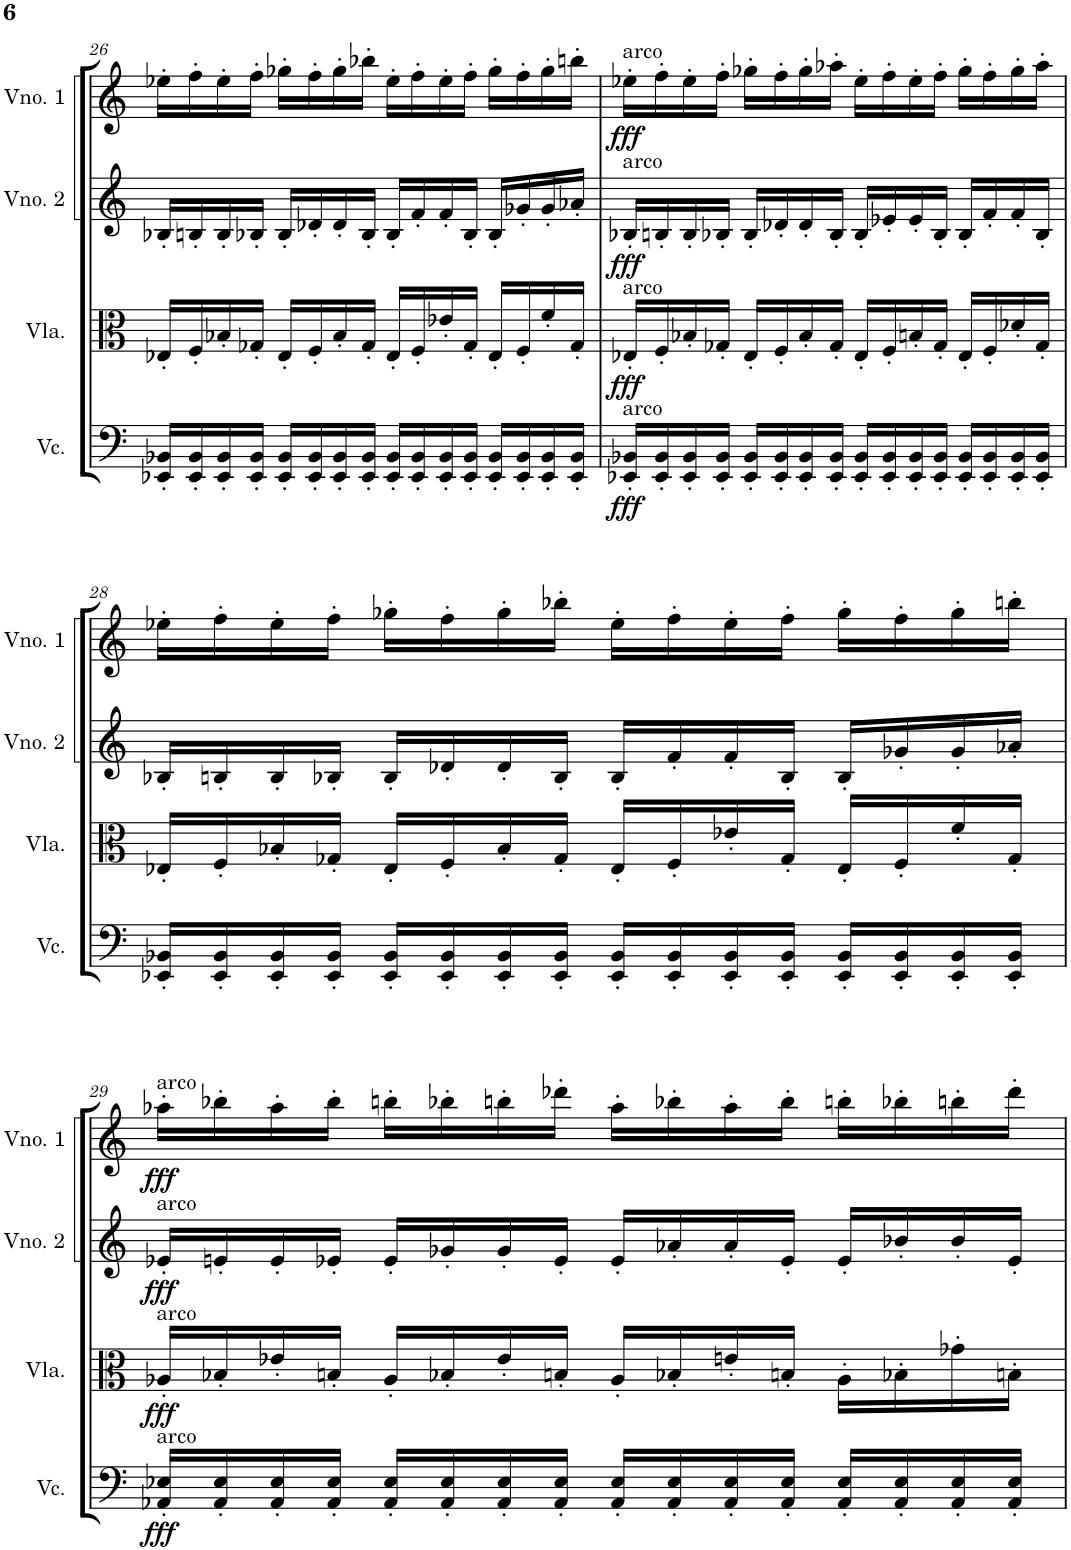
**kern	**dynam	**kern	**dynam	**kern	**dynam	**kern	**dynam
*part4	*part4	*part3	*part3	*part2	*part2	*part1	*part1
*staff4	*staff4	*staff3	*staff3	*staff2	*staff2	*staff1	*staff1
*I"Violoncelo	*	*I"Viola	*	*I"Violino 2	*	*I"Violino 1	*
*I'Vc.	*	*I'Vla.	*	*I'Vno. 2	*	*I'Vno. 1	*
!!LO:PB:g=z
*clefF4	*	*clefC3	*	*clefG2	*	*clefG2	*
*k[]	*	*k[]	*	*k[]	*	*k[]	*
*M4/4	*	*M4/4	*	*M4/4	*	*M4/4	*
=26	=26	=26	=26	=26	=26	=26	=26
16EE-X/' 16BB-X/'LL	.	16E-X'/LL	.	16B-X'/LL	.	16ee-X'\LL	.
16EE-/' 16BB-/'	.	16F'/	.	16Bn'/	.	16ff'\	.
16EE-/' 16BB-/'	.	16B-X'/	.	16B'/	.	16ee-'\	.
16EE-/' 16BB-/'JJ	.	16G-X'/JJ	.	16B-X'/JJ	.	16ff'\JJ	.
16EE-/' 16BB-/'LL	.	16E-'/LL	.	16B-'/LL	.	16gg-X'\LL	.
16EE-/' 16BB-/'	.	16F'/	.	16d-X'/	.	16ff'\	.
16EE-/' 16BB-/'	.	16B-'/	.	16d-'/	.	16gg-'\	.
16EE-/' 16BB-/'JJ	.	16G-'/JJ	.	16B-'/JJ	.	16bb-X'\JJ	.
16EE-/' 16BB-/'LL	.	16E-'/LL	.	16B-'/LL	.	16ee-'\LL	.
16EE-/' 16BB-/'	.	16F'/	.	16f'/	.	16ff'\	.
16EE-/' 16BB-/'	.	16e-X'/	.	16f'/	.	16ee-'\	.
16EE-/' 16BB-/'JJ	.	16G-'/JJ	.	16B-'/JJ	.	16ff'\JJ	.
16EE-/' 16BB-/'LL	.	16E-'/LL	.	16B-'/LL	.	16gg-'\LL	.
16EE-/' 16BB-/'	.	16F'/	.	16g-X'/	.	16ff'\	.
16EE-/' 16BB-/'	.	16f'/	.	16g-'/	.	16gg-'\	.
16EE-/' 16BB-/'JJ	.	16G-'/JJ	.	16a-X'/JJ	.	16bbn'\JJ	.
=27	=27	=27	=27	=27	=27	=27	=27
!	!	!	!	!	!	!LO:TX:a:t=arco	!
!	!	!	!	!LO:TX:a:t=arco	!	!	!
!	!	!LO:TX:a:t=arco	!	!	!	!	!
!LO:TX:a:t=arco	!	!	!	!	!	!	!
!	!LO:DY:b	!	!LO:DY:b	!	!LO:DY:b	!	!LO:DY:b
16EE-X/' 16BB-X/'LL	fff	16E-X'/LL	fff	16B-X'/LL	fff	16ee-X'\LL	fff
16EE-/' 16BB-/'	.	16F'/	.	16Bn'/	.	16ff'\	.
16EE-/' 16BB-/'	.	16B-X'/	.	16B'/	.	16ee-'\	.
16EE-/' 16BB-/'JJ	.	16G-X'/JJ	.	16B-X'/JJ	.	16ff'\JJ	.
16EE-/' 16BB-/'LL	.	16E-'/LL	.	16B-'/LL	.	16gg-X'\LL	.
16EE-/' 16BB-/'	.	16F'/	.	16d-X'/	.	16ff'\	.
16EE-/' 16BB-/'	.	16B-'/	.	16d-'/	.	16gg-'\	.
16EE-/' 16BB-/'JJ	.	16G-'/JJ	.	16B-'/JJ	.	16aa-X'\JJ	.
16EE-/' 16BB-/'LL	.	16E-'/LL	.	16B-'/LL	.	16ee-'\LL	.
16EE-/' 16BB-/'	.	16F'/	.	16e-X'/	.	16ff'\	.
16EE-/' 16BB-/'	.	16Bn'/	.	16e-'/	.	16ee-'\	.
16EE-/' 16BB-/'JJ	.	16G-'/JJ	.	16B-'/JJ	.	16ff'\JJ	.
16EE-/' 16BB-/'LL	.	16E-'/LL	.	16B-'/LL	.	16gg-'\LL	.
16EE-/' 16BB-/'	.	16F'/	.	16f'/	.	16ff'\	.
16EE-/' 16BB-/'	.	16d-X'/	.	16f'/	.	16gg-'\	.
16EE-/' 16BB-/'JJ	.	16G-'/JJ	.	16B-'/JJ	.	16aa-'\JJ	.
!!LO:LB:g=z
=28	=28	=28	=28	=28	=28	=28	=28
16EE-X/' 16BB-X/'LL	.	16E-X'/LL	.	16B-X'/LL	.	16ee-X'\LL	.
16EE-/' 16BB-/'	.	16F'/	.	16Bn'/	.	16ff'\	.
16EE-/' 16BB-/'	.	16B-X'/	.	16B'/	.	16ee-'\	.
16EE-/' 16BB-/'JJ	.	16G-X'/JJ	.	16B-X'/JJ	.	16ff'\JJ	.
16EE-/' 16BB-/'LL	.	16E-'/LL	.	16B-'/LL	.	16gg-X'\LL	.
16EE-/' 16BB-/'	.	16F'/	.	16d-X'/	.	16ff'\	.
16EE-/' 16BB-/'	.	16B-'/	.	16d-'/	.	16gg-'\	.
16EE-/' 16BB-/'JJ	.	16G-'/JJ	.	16B-'/JJ	.	16bb-X'\JJ	.
16EE-/' 16BB-/'LL	.	16E-'/LL	.	16B-'/LL	.	16ee-'\LL	.
16EE-/' 16BB-/'	.	16F'/	.	16f'/	.	16ff'\	.
16EE-/' 16BB-/'	.	16e-X'/	.	16f'/	.	16ee-'\	.
16EE-/' 16BB-/'JJ	.	16G-'/JJ	.	16B-'/JJ	.	16ff'\JJ	.
16EE-/' 16BB-/'LL	.	16E-'/LL	.	16B-'/LL	.	16gg-'\LL	.
16EE-/' 16BB-/'	.	16F'/	.	16g-X'/	.	16ff'\	.
16EE-/' 16BB-/'	.	16f'/	.	16g-'/	.	16gg-'\	.
16EE-/' 16BB-/'JJ	.	16G-'/JJ	.	16a-X'/JJ	.	16bbn'\JJ	.
!!LO:LB:g=z
=29	=29	=29	=29	=29	=29	=29	=29
!	!	!	!	!	!	!LO:TX:a:t=arco	!
!	!	!	!	!LO:TX:a:t=arco	!	!	!
!	!	!LO:TX:a:t=arco	!	!	!	!	!
!LO:TX:a:t=arco	!	!	!	!	!	!	!
!	!LO:DY:b	!	!LO:DY:b	!	!LO:DY:b	!	!LO:DY:b
16AA-X/' 16E-X/'LL	fff	16A-X'/LL	fff	16e-X'/LL	fff	16aa-X'\LL	fff
16AA-/' 16E-/'	.	16B-X'/	.	16en'/	.	16bb-X'\	.
16AA-/' 16E-/'	.	16e-X'/	.	16e'/	.	16aa-'\	.
16AA-/' 16E-/'JJ	.	16Bn'/JJ	.	16e-X'/JJ	.	16bb-'\JJ	.
16AA-/' 16E-/'LL	.	16A-'/LL	.	16e-'/LL	.	16bbn'\LL	.
16AA-/' 16E-/'	.	16B-X'/	.	16g-X'/	.	16bb-X'\	.
16AA-/' 16E-/'	.	16e-'/	.	16g-'/	.	16bbn'\	.
16AA-/' 16E-/'JJ	.	16Bn'/JJ	.	16e-'/JJ	.	16ddd-X'\JJ	.
16AA-/' 16E-/'LL	.	16A-'/LL	.	16e-'/LL	.	16aa-'\LL	.
16AA-/' 16E-/'	.	16B-X'/	.	16a-X'/	.	16bb-X'\	.
16AA-/' 16E-/'	.	16en'/	.	16a-'/	.	16aa-'\	.
16AA-/' 16E-/'JJ	.	16Bn'/JJ	.	16e-'/JJ	.	16bb-'\JJ	.
16AA-/' 16E-/'LL	.	16A-'\LL	.	16e-'/LL	.	16bbn'\LL	.
16AA-/' 16E-/'	.	16B-X'\	.	16b-X'/	.	16bb-X'\	.
16AA-/' 16E-/'	.	16g-X'\	.	16b-'/	.	16bbn'\	.
16AA-/' 16E-/'JJ	.	16Bn'\JJ	.	16e-'/JJ	.	16ddd-'\JJ	.
=	=	=	=	=	=	=	=
*-	*-	*-	*-	*-	*-	*-	*-
